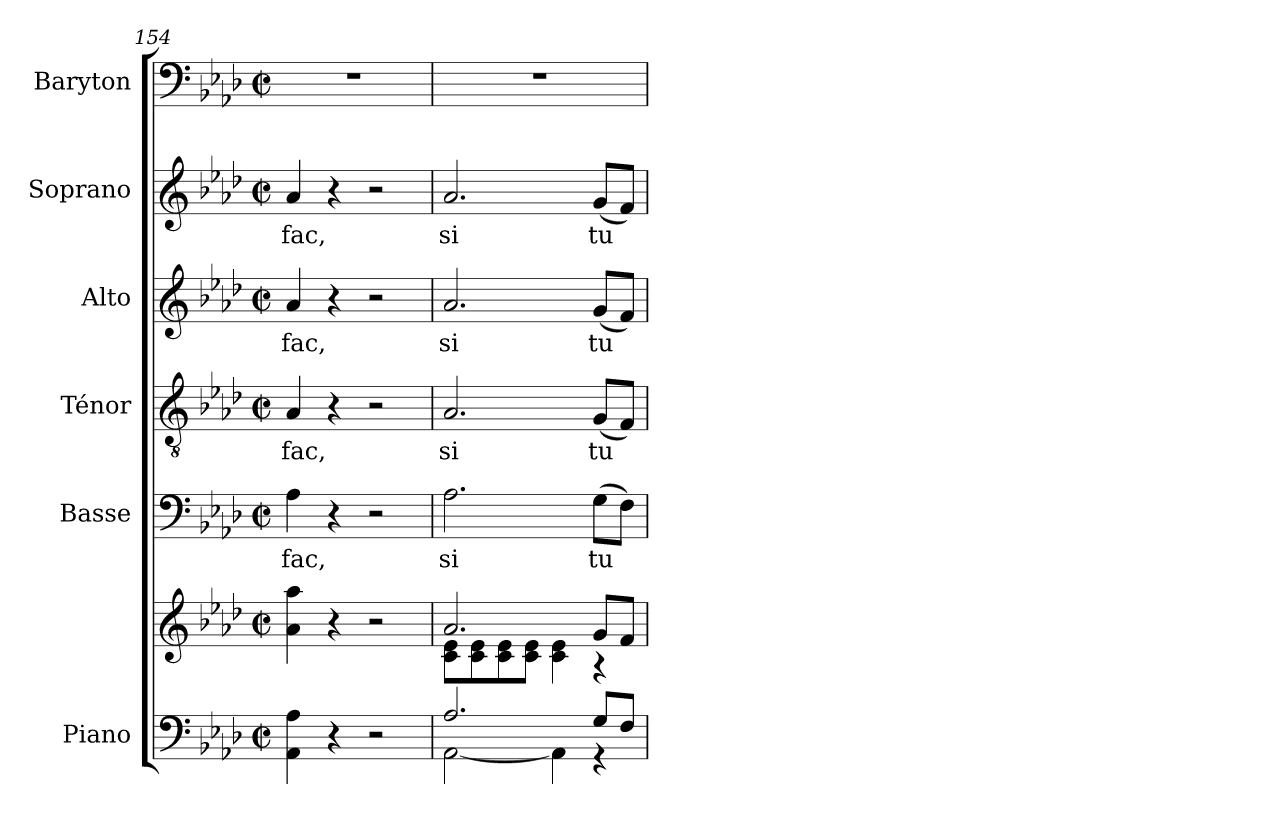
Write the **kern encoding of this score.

**kern	**kern	**kern	**text	**kern	**text	**kern	**text	**kern	**text	**kern
*part6	*part6	*part5	*part5	*part4	*part4	*part3	*part3	*part2	*part2	*part1
*staff7	*staff6	*staff5	*staff5	*staff4	*staff4	*staff3	*staff3	*staff2	*staff2	*staff1
*I"Piano	*	*I"Basse	*	*I"Ténor	*	*I"Alto	*	*I"Soprano	*	*I"Baryton
*I'Pno.	*	*I'B.	*	*I'T.	*	*I'Alt.	*	*I'So.	*	*I'Bar.
*clefF4	*clefG2	*clefF4	*	*clefGv2	*	*clefG2	*	*clefG2	*	*clefF4
*k[b-e-a-d-]	*k[b-e-a-d-]	*k[b-e-a-d-]	*	*k[b-e-a-d-]	*	*k[b-e-a-d-]	*	*k[b-e-a-d-]	*	*k[b-e-a-d-]
*M4/4	*M4/4	*M4/4	*	*M4/4	*	*M4/4	*	*M4/4	*	*M4/4
*met(c|)	*met(c|)	*met(c|)	*	*met(c|)	*	*met(c|)	*	*met(c|)	*	*met(c|)
=154	=154	=154	=154	=154	=154	=154	=154	=154	=154	=154
!	!	!	!LO:LY:b	!	!LO:LY:b	!	!LO:LY:b	!	!LO:LY:b	!
4AA-\ 4A-\	4a-\ 4aa-\	4A-\	fac,	4A-/	fac,	4a-/	fac,	4a-/	fac,	1r
4r	4r	4r	.	4r	.	4r	.	4r	.	.
2r	2r	2r	.	2r	.	2r	.	2r	.	.
!!LO:PB:g=z
=155	=155	=155	=155	=155	=155	=155	=155	=155	=155	=155
*^	*^	*	*	*	*	*	*	*	*	*
!	!	!	!	!	!LO:LY:b	!	!LO:LY:b	!	!LO:LY:b	!	!LO:LY:b	!
2.A-/	[2AA-\	2.a-/	8c\ 8e-\L	2.A-\	si	2.A-/	si	2.a-/	si	2.a-/	si	1r
.	.	.	8c\ 8e-\	.	.	.	.	.	.	.	.	.
.	.	.	8c\ 8e-\	.	.	.	.	.	.	.	.	.
.	.	.	8c\ 8e-\J	.	.	.	.	.	.	.	.	.
.	4AA-\]	.	4c\ 4e-\	.	.	.	.	.	.	.	.	.
!	!	!	!	!	!LO:LY:b	!	!LO:LY:b	!	!LO:LY:b	!	!LO:LY:b	!
8G/L	4r	8g/L	4r	(8G\L	tu	(8G/L	tu	(8g/L	tu	(8g/L	tu	.
8F/J	.	8f/J	.	8F\J)	.	8F/J)	.	8f/J)	.	8f/J)	.	.
*v	*v	*	*	*	*	*	*	*	*	*	*	*
*	*v	*v	*	*	*	*	*	*	*	*	*
=	=	=	=	=	=	=	=	=	=	=
*-	*-	*-	*-	*-	*-	*-	*-	*-	*-	*-
